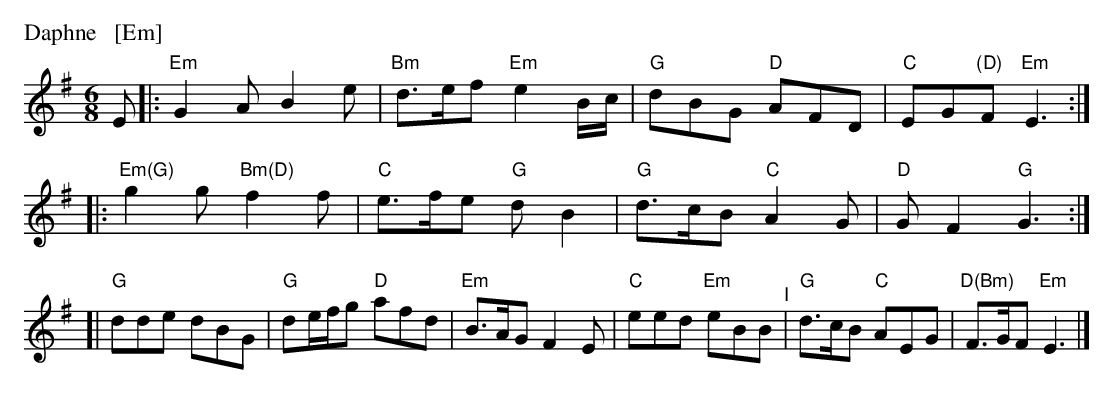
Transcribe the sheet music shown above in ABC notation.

X:1
M: 6/8
L: 1/8
P: Daphne   [Em]
K: Em
E \
|: "Em"G2A B2e | "Bm"d>ef "Em"e2B/c/ | "G"dBG "D"AFD | "C"EG"(D)"F "Em"E3 :|
|: "Em(G)"g2g "Bm(D)"f2f | "C"e>fe "G"dB2 | "G"d>cB "C"A2G | "D"GF2 "G"G3 :|
[| "G"dde dBG | "G"de/f/g "D"afd | "Em"B>AG F2E | "C"eed "Em"eBB "^I"| "G"d>cB "C"AEG | "D(Bm)"F>GF "Em"E3 |]
